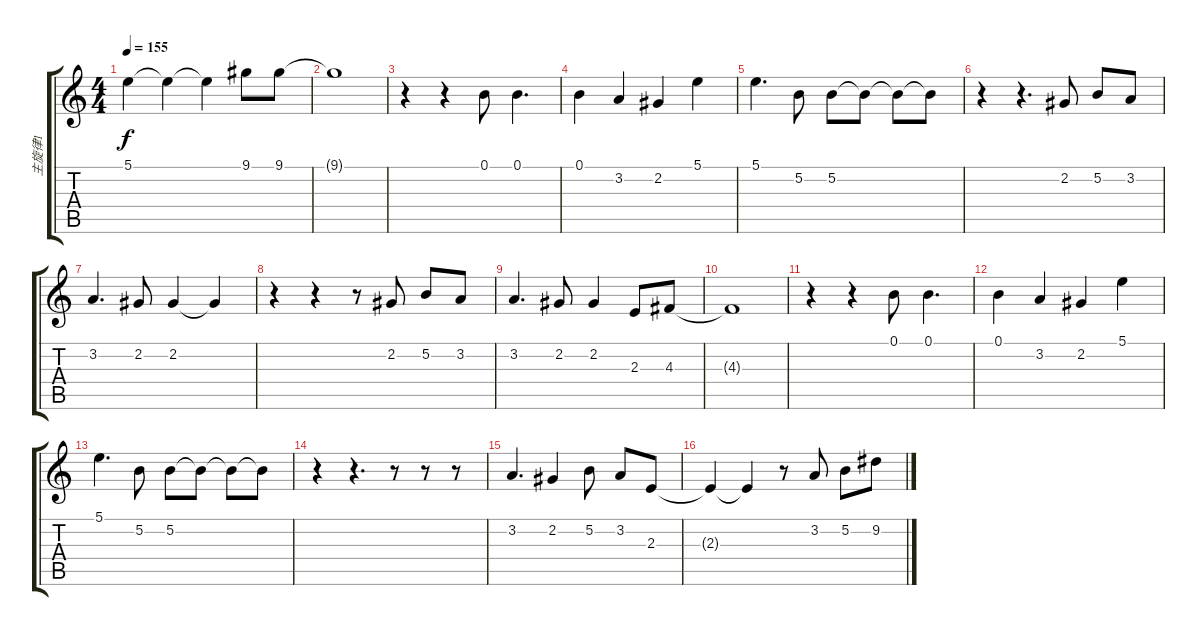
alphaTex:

\track ("主旋律1" "主旋律1") {instrument lead1square}
\staff {score tabs}
\tuning (B4 Gb4 D4 A3 E3 B2) {hide}
\ts (4 4)
\tempo 155
\clef g2
\ks c
5.1.4{dy f} 5.1{t}.4 5.1{t}.4 9.1.8 9.1.8 |
9.1{t}.1 |
r.4 r.4 0.1.8 0.1.4{d} |
0.1.4 3.2.4 2.2.4 5.1.4 |
5.1.4{d} 5.2.8 5.2.8 5.2{t}.8 5.2{t}.8 5.2{t}.8 |
r.4 r.4{d} 2.2.8 5.2.8 3.2.8 |
3.2.4{d} 2.2.8 2.2.4 2.2{t}.4 |
r.4 r.4 r.8 2.2.8 5.2.8 3.2.8 |
3.2.4{d} 2.2.8 2.2.4 2.3.8 4.3.8 |
4.3{t}.1 |
r.4 r.4 0.1.8 0.1.4{d} |
0.1.4 3.2.4 2.2.4 5.1.4 |
5.1.4{d} 5.2.8 5.2.8 5.2{t}.8 5.2{t}.8 5.2{t}.8 |
r.4 r.4{d} r.8 r.8 r.8 |
3.2.4{d} 2.2.4 5.2.8 3.2.8 2.3.8 |
2.3{t}.4 2.3{t}.4 r.8 3.2.8 5.2.8 9.2.8
